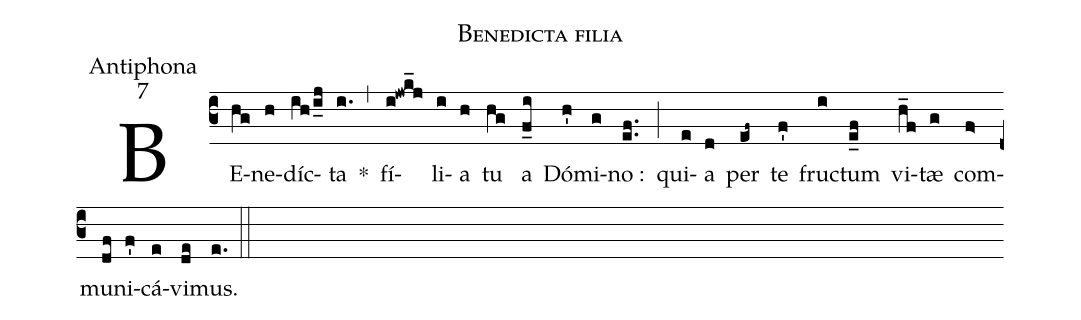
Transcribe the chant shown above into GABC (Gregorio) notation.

name:Benedicta filia;
office-part:Antiphona;
mode:7;
%%
(c3) BE(hg)ne(h)díc(ih/i_j)ta(i.) *(,) fí(i!jwk_j)li(i)a(h) tu(hg) a(f_i) Dó(h')mi(g)no :(ef..) (;) qui(e)a(d) per(ef~) te(f') fruc(i)tum(e_f) vi(h_f)tæ(g) com(f>)mu(df)ni(f')cá(e)vi(de)mus.(e.) (::)
